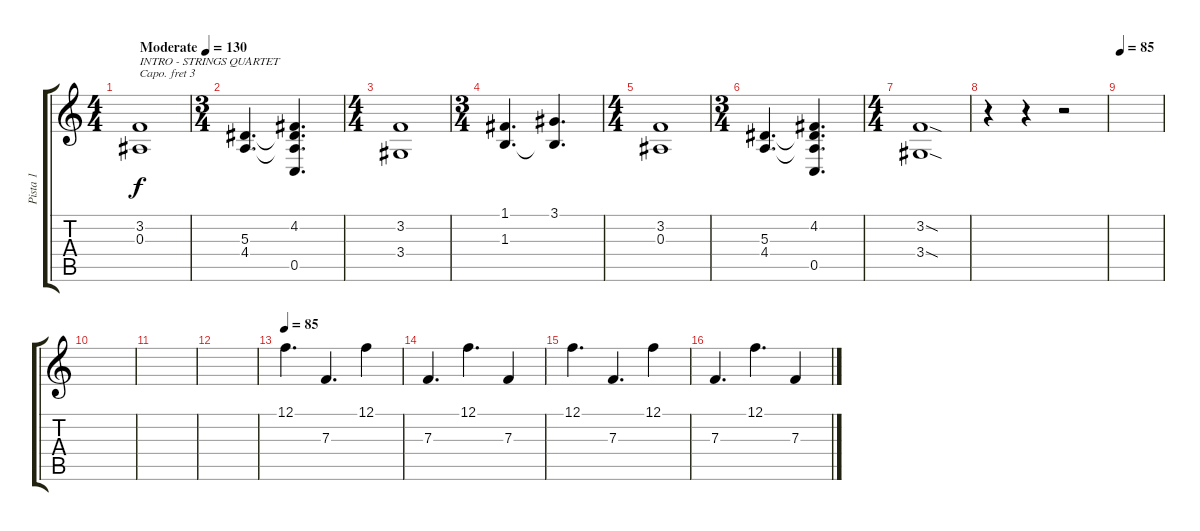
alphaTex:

\track ("Pista 1" "Pista 1") {instrument violin}
\staff {score tabs}
\capo 3
\tuning (D4 B3 G3 D3 A2 E2) {hide}
\ts (4 4)
\tempo (130 "Moderate")
\clef g2
\ks c
(3.2 0.3).1{txt "INTRO - STRINGS QUARTET" dy f instrument violin} |
\ts (3 4)
(5.3 4.4).4{d} (4.2 5.3{t} 4.4{t} 0.5).4{d} |
\ts (4 4)
(3.2 3.4).1 |
\ts (3 4)
(1.1 1.3).4{d} (3.1 1.3{t}).4{d} |
\ts (4 4)
(3.2 0.3).1 |
\ts (3 4)
(5.3 4.4).4{d} (4.2 5.3{t} 4.4{t} 0.5).4{d} |
\ts (4 4)
(3.2{sod} 3.4{sod}).1 |
r.4 r.4 r.2 |
\tempo 85
|
|
|
|
\tempo 85
12.1.4{d} 7.3.4{d} 12.1.4 |
7.3.4{d} 12.1.4{d} 7.3.4 |
12.1.4{d} 7.3.4{d} 12.1.4 |
7.3.4{d} 12.1.4{d} 7.3.4{volume 0}
